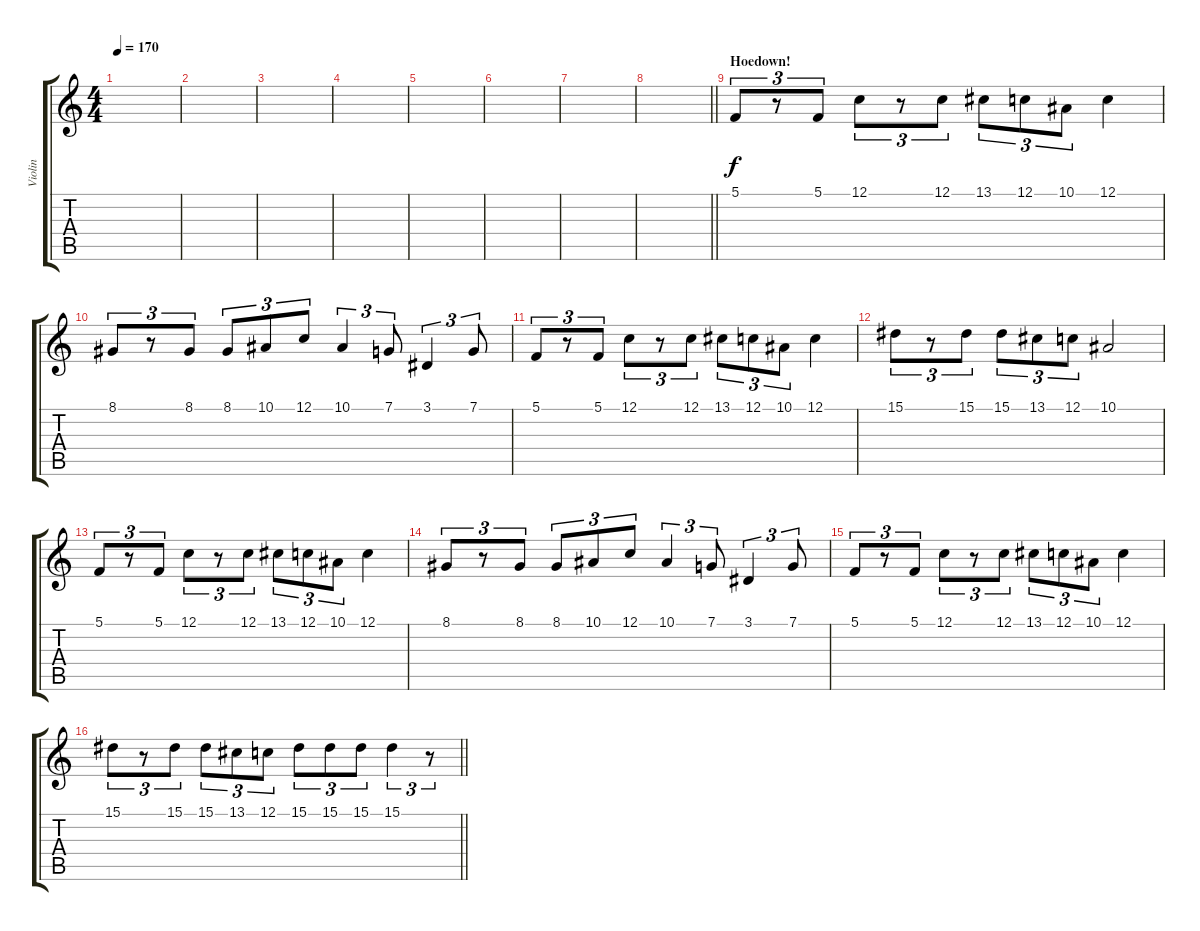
\track ("Violin" "Violin") {instrument violin}
\staff {score tabs}
\tuning (C4 G3 Eb3 Bb2 F2 C2) {hide}
\ts (4 4)
\tempo 170
\clef g2
\ks c
|
|
|
|
|
|
|
\barLineRight lightlight
|
\section ("" "Hoedown!")
5.1.8{tu (3 2)} r.8{tu (3 2)} 5.1.8{tu (3 2)} 12.1.8{tu (3 2)} r.8{tu (3 2)} 12.1.8{tu (3 2)} 13.1.8{tu (3 2)} 12.1.8{tu (3 2)} 10.1.8{tu (3 2)} 12.1.4 |
8.1.8{tu (3 2)} r.8{tu (3 2)} 8.1.8{tu (3 2)} 8.1.8{tu (3 2)} 10.1.8{tu (3 2)} 12.1.8{tu (3 2)} 10.1.4{tu (3 2)} 7.1.8{tu (3 2)} 3.1.4{tu (3 2)} 7.1.8{tu (3 2)} |
5.1.8{tu (3 2)} r.8{tu (3 2)} 5.1.8{tu (3 2)} 12.1.8{tu (3 2)} r.8{tu (3 2)} 12.1.8{tu (3 2)} 13.1.8{tu (3 2)} 12.1.8{tu (3 2)} 10.1.8{tu (3 2)} 12.1.4 |
15.1.8{tu (3 2)} r.8{tu (3 2)} 15.1.8{tu (3 2)} 15.1.8{tu (3 2)} 13.1.8{tu (3 2)} 12.1.8{tu (3 2)} 10.1.2 |
5.1.8{tu (3 2)} r.8{tu (3 2)} 5.1.8{tu (3 2)} 12.1.8{tu (3 2)} r.8{tu (3 2)} 12.1.8{tu (3 2)} 13.1.8{tu (3 2)} 12.1.8{tu (3 2)} 10.1.8{tu (3 2)} 12.1.4 |
8.1.8{tu (3 2)} r.8{tu (3 2)} 8.1.8{tu (3 2)} 8.1.8{tu (3 2)} 10.1.8{tu (3 2)} 12.1.8{tu (3 2)} 10.1.4{tu (3 2)} 7.1.8{tu (3 2)} 3.1.4{tu (3 2)} 7.1.8{tu (3 2)} |
5.1.8{tu (3 2)} r.8{tu (3 2)} 5.1.8{tu (3 2)} 12.1.8{tu (3 2)} r.8{tu (3 2)} 12.1.8{tu (3 2)} 13.1.8{tu (3 2)} 12.1.8{tu (3 2)} 10.1.8{tu (3 2)} 12.1.4 |
\barLineRight lightlight
15.1.8{tu (3 2)} r.8{tu (3 2)} 15.1.8{tu (3 2)} 15.1.8{tu (3 2)} 13.1.8{tu (3 2)} 12.1.8{tu (3 2)} 15.1.8{tu (3 2)} 15.1.8{tu (3 2)} 15.1.8{tu (3 2)} 15.1.4{tu (3 2)} r.8{tu (3 2)}
